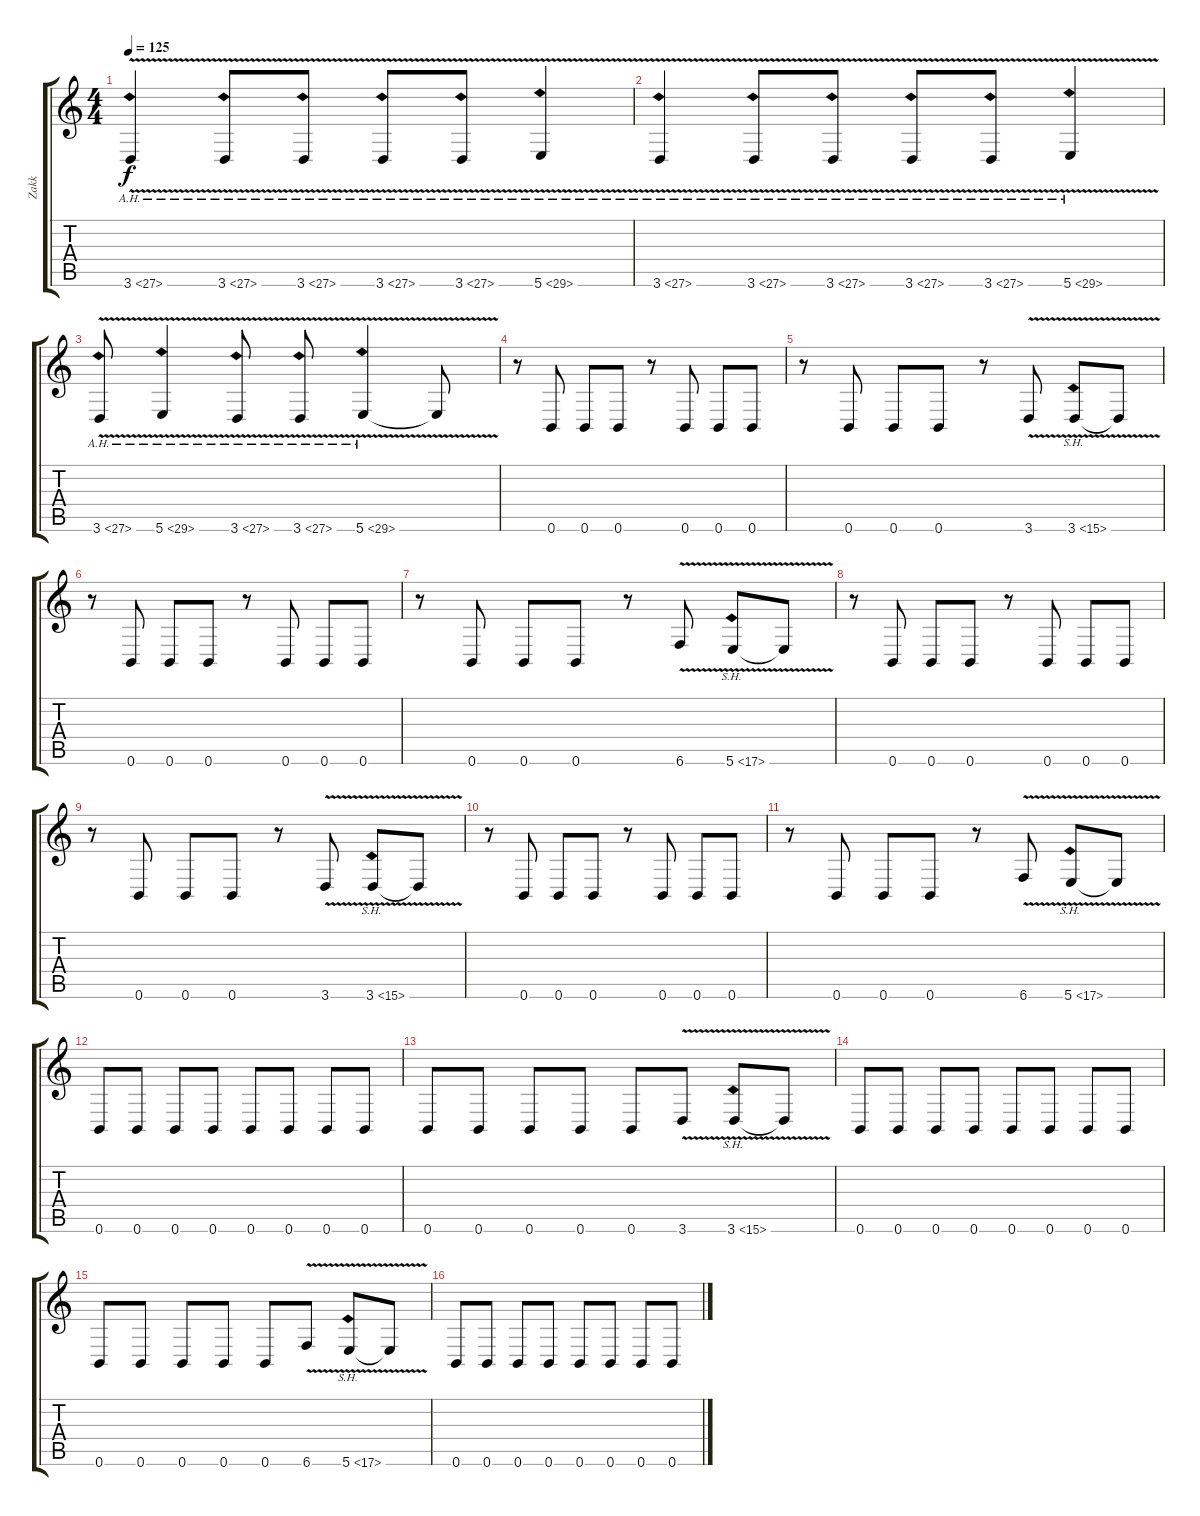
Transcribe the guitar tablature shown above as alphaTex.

\track ("Zakk" "Zakk") {instrument distortionguitar}
\staff {score tabs}
\tuning (E4 B3 G3 D3 A2 B1) {hide}
\ts (4 4)
\tempo 125
\clef g2
\ks c
3.6{ah 24 v}.4{dy f} 3.6{ah 24 v}.8 3.6{ah 24 v}.8 3.6{ah 24 v}.8 3.6{ah 24 v}.8 5.6{ah 24 v}.4 |
3.6{ah 24 v}.4 3.6{ah 24 v}.8 3.6{ah 24 v}.8 3.6{ah 24 v}.8 3.6{ah 24 v}.8 5.6{ah 24 v}.4 |
3.6{ah 24 v}.8 5.6{ah 24 v}.4 3.6{ah 24 v}.8 3.6{ah 24 v}.8 5.6{ah 24 v}.4 5.6{t}.8 |
r.8 0.6.8 0.6.8 0.6.8 r.8 0.6.8 0.6.8 0.6.8 |
r.8 0.6.8 0.6.8 0.6.8 r.8 3.6{v}.8 3.6{sh 12 v}.8 3.6{t}.8 |
r.8 0.6.8 0.6.8 0.6.8 r.8 0.6.8 0.6.8 0.6.8 |
r.8 0.6.8 0.6.8 0.6.8 r.8 6.6{v}.8 5.6{sh 12 v}.8 5.6{t}.8 |
r.8 0.6.8 0.6.8 0.6.8 r.8 0.6.8 0.6.8 0.6.8 |
r.8 0.6.8 0.6.8 0.6.8 r.8 3.6{v}.8 3.6{sh 12 v}.8 3.6{t}.8 |
r.8 0.6.8 0.6.8 0.6.8 r.8 0.6.8 0.6.8 0.6.8 |
r.8 0.6.8 0.6.8 0.6.8 r.8 6.6{v}.8 5.6{sh 12 v}.8 5.6{t}.8 |
0.6.8 0.6.8 0.6.8 0.6.8 0.6.8 0.6.8 0.6.8 0.6.8 |
0.6.8 0.6.8 0.6.8 0.6.8 0.6.8 3.6{v}.8 3.6{sh 12 v}.8 3.6{t}.8 |
0.6.8 0.6.8 0.6.8 0.6.8 0.6.8 0.6.8 0.6.8 0.6.8 |
0.6.8 0.6.8 0.6.8 0.6.8 0.6.8 6.6{v}.8 5.6{sh 12 v}.8 5.6{t}.8 |
0.6.8 0.6.8 0.6.8 0.6.8 0.6.8 0.6.8 0.6.8 0.6.8
